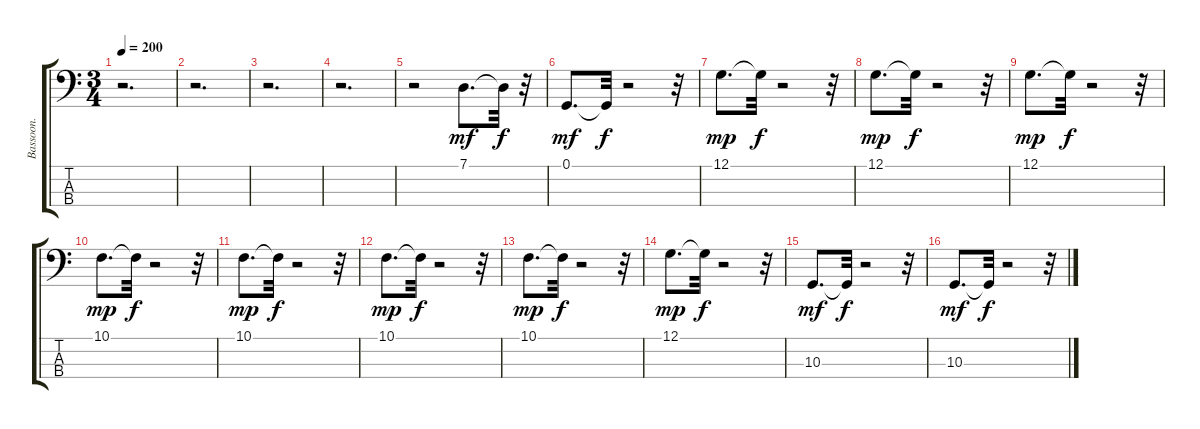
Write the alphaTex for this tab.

\track ("Bassoon." "Bassoon.") {instrument bassoon}
\staff {score tabs}
\tuning (G2 D2 A1 E1) {hide}
\ts (3 4)
\tempo 200
\clef f4
\ks c
r.2{d dy f} |
r.2{d} |
r.2{d} |
r.2{d} |
r.2 7.1.8{d dy mf} 7.1{t}.32{dy f} r.32 |
0.1.8{d dy mf} 0.1{t}.32{dy f} r.2 r.32 |
12.1.8{d dy mp} 12.1{t}.32{dy f} r.2 r.32 |
12.1.8{d dy mp} 12.1{t}.32{dy f} r.2 r.32 |
12.1.8{d dy mp} 12.1{t}.32{dy f} r.2 r.32 |
10.1.8{d dy mp} 10.1{t}.32{dy f} r.2 r.32 |
10.1.8{d dy mp} 10.1{t}.32{dy f} r.2 r.32 |
10.1.8{d dy mp} 10.1{t}.32{dy f} r.2 r.32 |
10.1.8{d dy mp} 10.1{t}.32{dy f} r.2 r.32 |
12.1.8{d dy mp} 12.1{t}.32{dy f} r.2 r.32 |
10.3.8{d dy mf} 10.3{t}.32{dy f} r.2 r.32 |
10.3.8{d dy mf} 10.3{t}.32{dy f} r.2 r.32
